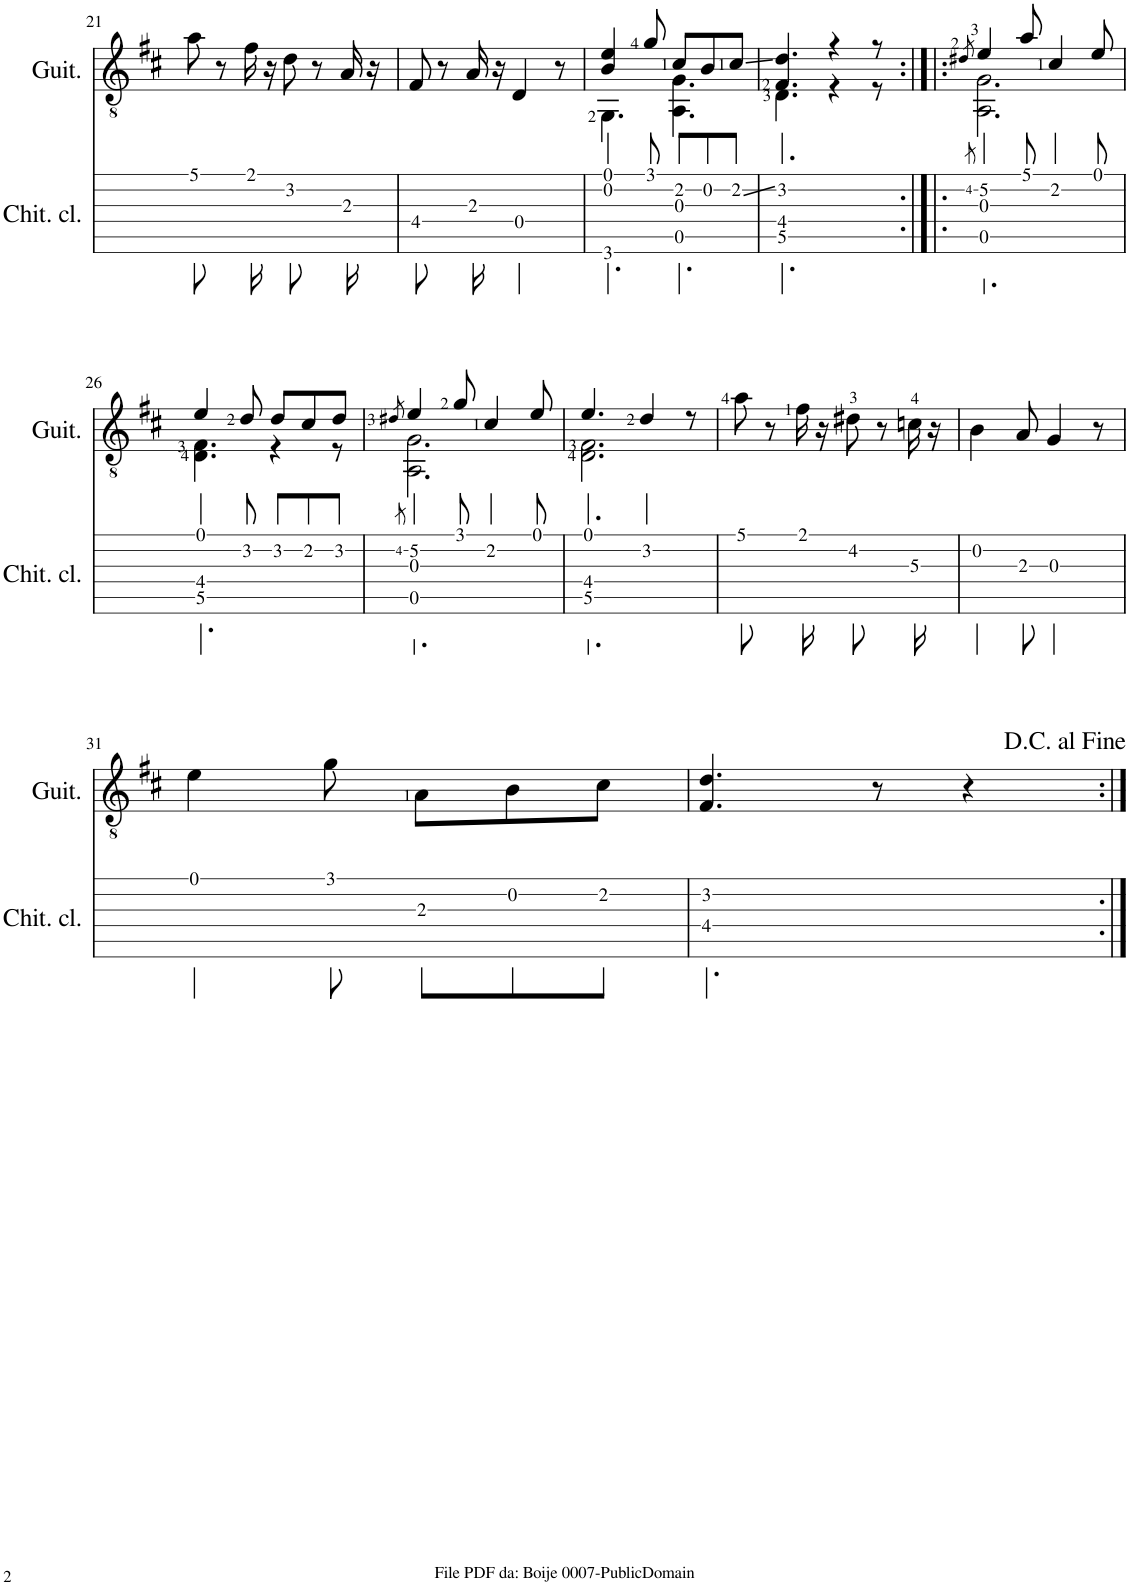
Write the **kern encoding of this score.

**kern	**kern
*part2	*part1
*staff2	*staff1
*I"Chitarra classica	*I"Guitar
*I'Chit. cl.	*I'Guit.
!!LO:PB:g=z
*	*clefGv2
*k[f#c#]	*k[f#c#]
*M6/8	*M6/8
=21	=21
8a\	8a\
8r	8r
16f#\	16f#\
16r	16r
8d\	8d\
8r	8r
16A\	16A/
16r	16r
=22	=22
8F#\	8F#/
8r	8r
16A\	16A/
16r	16r
4D\	4D/
8r	8r
=23	=23
*^	*^
4B/ 4e/	4.GG\	4B/ 4e/	4.GG\
8g/	.	8g/	.
8c#/L	4.AA\ 4.G\	8c#/L	4.AA\ 4.G\
8B/	.	8B/	.
8c#/J	.	8c#/J	.
=24	=24	=24	=24
4.F#/ 4.d/	4.D\	4.F#/ 4.d/	4.D\
4r	4r	4r	4r
8r	8r	8r	8r
=25:|!|:	=25:|!|:	=25:|!|:	=25:|!|:
8qd#X/	.	8qd#X/	.
4e/	2.AA\ 2.G\	4e/	2.AA\ 2.G\
8a/	.	8a/	.
4c#/	.	4c#/	.
8e/	.	8e/	.
!!LO:LB:g=z	!!
=26	=26	=26	=26
4e/	4.D\ 4.F#\	4e/	4.D\ 4.F#\
8d/	.	8d/	.
8d/L	4r	8d/L	4r
8c#/	.	8c#/	.
8d/J	8r	8d/J	8r
=27	=27	=27	=27
8qd#X/	.	8qd#X/	.
4e/	2.AA\ 2.G\	4e/	2.AA\ 2.G\
8g/	.	8g/	.
4c#/	.	4c#/	.
8e/	.	8e/	.
=28	=28	=28	=28
4.e/	2.D\ 2.F#\	4.e/	2.D\ 2.F#\
4d/	.	4d/	.
8r	.	8r	.
*v	*v	*	*
*	*v	*v
=29	=29
8a\	8a\
8r	8r
16f#\	16f#\
16r	16r
8d#X\	8d#X\
8r	8r
16cn\	16cn\
16r	16r
=30	=30
4B\	4B\
8A\	8A/
4G\	4G/
8r	8r
!!LO:LB:g=z
=31	=31
4e\	4e\
8g\	8g\
8A\L	8A\L
8B\	8B\
8c#\J	8c#\J
=32	=32
4.F#\ 4.d\	4.F#/ 4.d/
8r	8r
4r	4r
=:|!	=:|!
*-	*-
